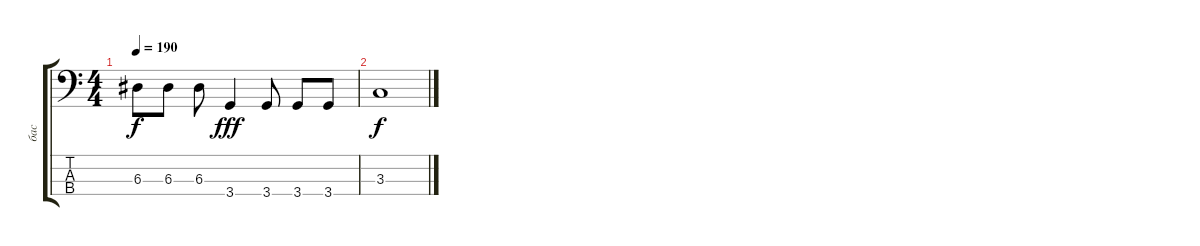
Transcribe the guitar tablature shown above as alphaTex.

\track ("бас" "бас") {instrument electricbassfinger}
\staff {score tabs}
\tuning (G2 D2 A1 E1) {hide}
\ts (4 4)
\tempo 190
\clef f4
\ks c
6.3.8{dy f} 6.3.8 6.3.8 3.4.4{dy fff} 3.4.8 3.4.8 3.4.8 |
3.3.1{dy f}
